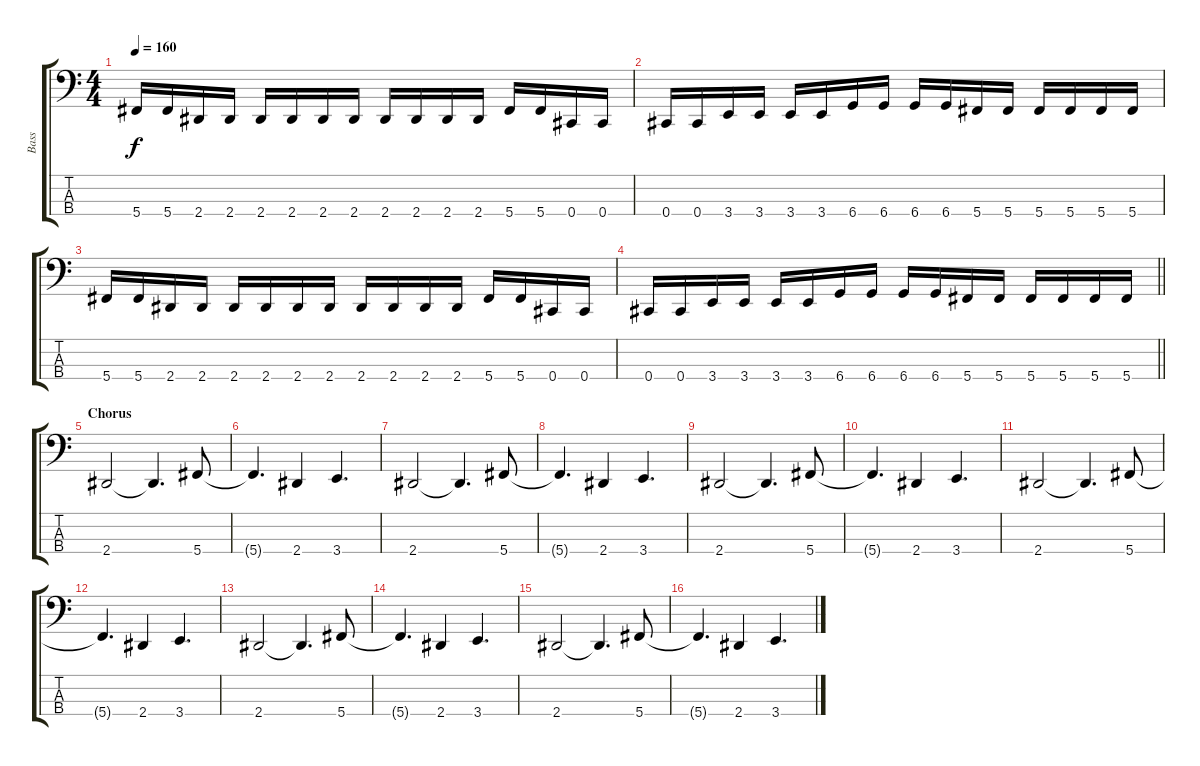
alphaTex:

\track ("Bass" "Bass") {instrument electricbasspick}
\staff {score tabs}
\tuning (E2 B1 Gb1 Db1) {hide}
\ts (4 4)
\tempo 160
\clef f4
\ks c
5.4.16{dy f} 5.4.16 2.4.16 2.4.16 2.4.16 2.4.16 2.4.16 2.4.16 2.4.16 2.4.16 2.4.16 2.4.16 5.4.16 5.4.16 0.4.16 0.4.16 |
0.4.16 0.4.16 3.4.16 3.4.16 3.4.16 3.4.16 6.4.16 6.4.16 6.4.16 6.4.16 5.4.16 5.4.16 5.4.16 5.4.16 5.4.16 5.4.16 |
5.4.16 5.4.16 2.4.16 2.4.16 2.4.16 2.4.16 2.4.16 2.4.16 2.4.16 2.4.16 2.4.16 2.4.16 5.4.16 5.4.16 0.4.16 0.4.16 |
\barLineRight lightlight
0.4.16 0.4.16 3.4.16 3.4.16 3.4.16 3.4.16 6.4.16 6.4.16 6.4.16 6.4.16 5.4.16 5.4.16 5.4.16 5.4.16 5.4.16 5.4.16 |
\section ("" "Chorus")
2.4.2 2.4{t}.4{d} 5.4.8 |
5.4{t}.4{d} 2.4.4 3.4.4{d} |
2.4.2 2.4{t}.4{d} 5.4.8 |
5.4{t}.4{d} 2.4.4 3.4.4{d} |
2.4.2 2.4{t}.4{d} 5.4.8 |
5.4{t}.4{d} 2.4.4 3.4.4{d} |
2.4.2 2.4{t}.4{d} 5.4.8 |
5.4{t}.4{d} 2.4.4 3.4.4{d} |
2.4.2 2.4{t}.4{d} 5.4.8 |
5.4{t}.4{d} 2.4.4 3.4.4{d} |
2.4.2 2.4{t}.4{d} 5.4.8 |
5.4{t}.4{d} 2.4.4 3.4.4{d}
